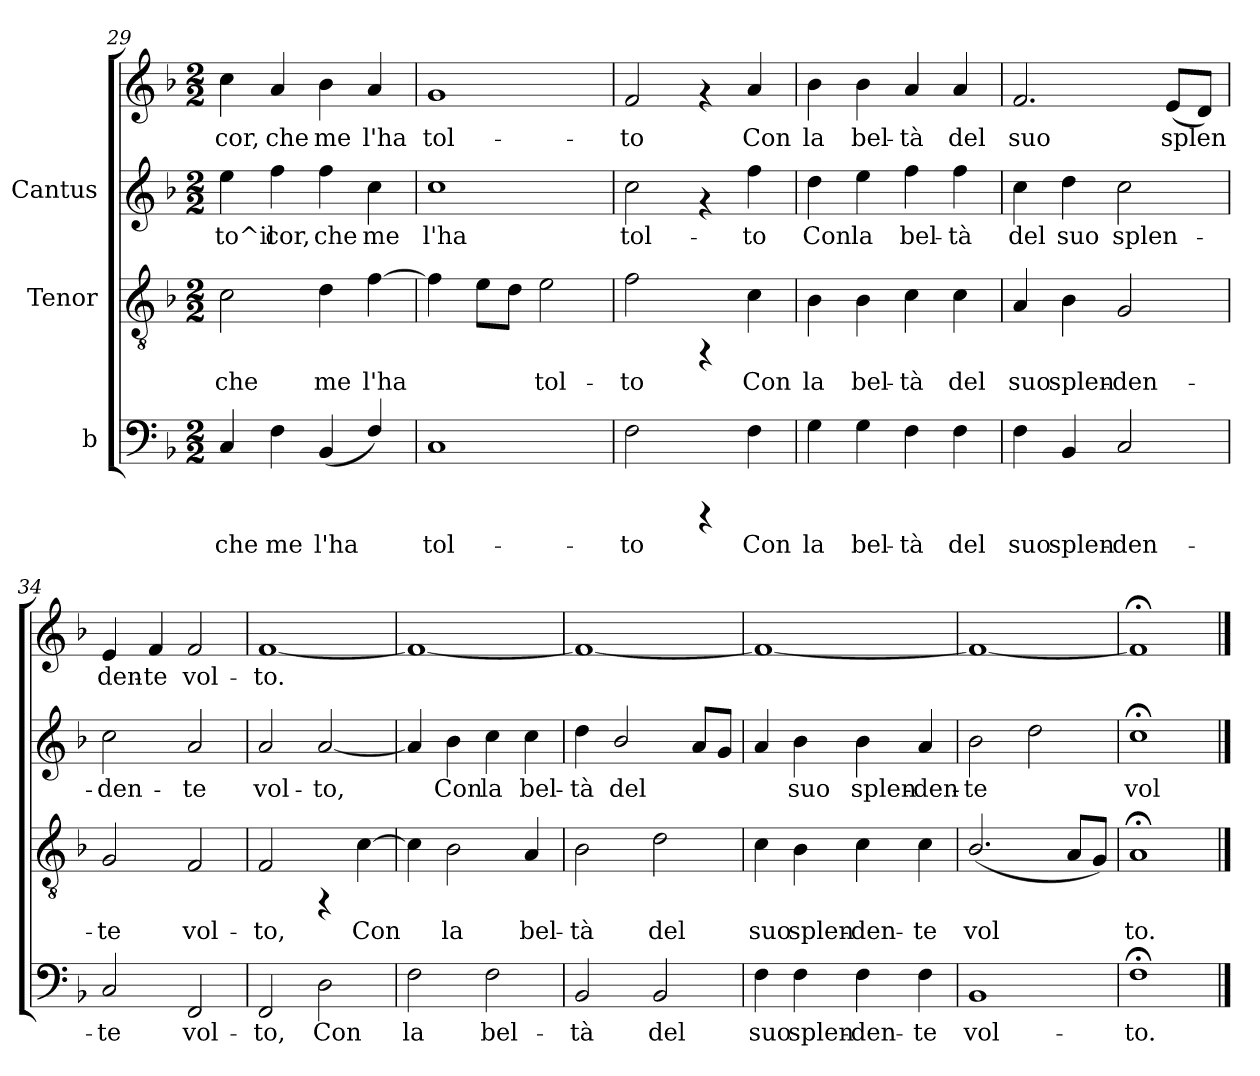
**kern	**text	**kern	**text	**kern	**text	**kern	**text
*part3	*part3	*part2	*part2	*part1	*part1	*part1	*part1
*staff4	*staff4	*staff3	*staff3	*staff2	*staff2	*staff1	*staff1
*I"b	*	*I"Tenor	*	*I"Cantus	*	*	*
*clefF4	*	*clefGv2	*	*clefG2	*	*clefG2	*
*k[b-]	*	*k[b-]	*	*k[b-]	*	*k[b-]	*
*F:	*	*F:	*	*F:	*	*F:	*
*M2/2	*	*M2/2	*	*M2/2	*	*M2/2	*
=29	=29	=29	=29	=29	=29	=29	=29
!	!LO:LY:b:cj	!	!LO:LY:b:cj	!	!LO:LY:b:cj	!	!LO:LY:b:cj
4C/	che	2c\	che	4ee\	to^il	4cc\	-cor,
!	!LO:LY:b:cj	!	!	!	!LO:LY:b:cj	!	!LO:LY:b:cj
4F\	me	.	.	4ff\	cor,	4a/	che
!	!LO:LY:b:cj	!	!LO:LY:b:cj	!	!LO:LY:b:cj	!	!LO:LY:b:cj
(<4BB-/	l'ha	4d\	me	4ff\	che	4b-\	me
!	!LO:LY:b:cj	!	!LO:LY:b:cj	!	!LO:LY:b:cj	!	!LO:LY:b:cj
4F/)	.	[>4f\	l'ha	4cc\	me	4a/	l'ha
=30	=30	=30	=30	=30	=30	=30	=30
!	!LO:LY:b:cj	!	!LO:LY:b:cj	!	!LO:LY:b:cj	!	!LO:LY:b:cj
1C	tol-	4f\]	.	1cc	-l'ha	1g	tol-
!	!	!	!LO:LY:b:cj	!	!	!	!
.	.	8e\L	.	.	.	.	.
!	!	!	!LO:LY:b:cj	!	!	!	!
.	.	8d\J	.	.	.	.	.
!	!	!	!LO:LY:b:cj	!	!	!	!
.	.	2e\	tol-	.	.	.	.
!!LO:PB:g=z
=31	=31	=31	=31	=31	=31	=31	=31
!	!LO:LY:b:cj	!	!LO:LY:b:cj	!	!LO:LY:b:cj	!	!LO:LY:b:cj
2F\	-to	2f\	-to	2cc\	tol-	2f/	to
4rCCC	.	4rFF	.	4rf	.	4rf	.
!	!LO:LY:b:cj	!	!LO:LY:b:cj	!	!LO:LY:b:cj	!	!LO:LY:b:cj
4F\	Con	4c\	Con	4ff\	-to	4a/	Con
=32	=32	=32	=32	=32	=32	=32	=32
!	!LO:LY:b:cj	!	!LO:LY:b:cj	!	!LO:LY:b:cj	!	!LO:LY:b:cj
4G\	la	4B-\	la	4dd\	Con	4b-\	la
!	!LO:LY:b:cj	!	!LO:LY:b:cj	!	!LO:LY:b:cj	!	!LO:LY:b:cj
4G\	bel-	4B-\	bel-	4ee\	la	4b-\	bel-
!	!LO:LY:b:cj	!	!LO:LY:b:cj	!	!LO:LY:b:cj	!	!LO:LY:b:cj
4F\	-tà	4c\	-tà	4ff\	bel-	4a/	-tà
!	!LO:LY:b:cj	!	!LO:LY:b:cj	!	!LO:LY:b:cj	!	!LO:LY:b:cj
4F\	del	4c\	del	4ff\	-tà	4a/	del
=33	=33	=33	=33	=33	=33	=33	=33
!	!LO:LY:b:cj	!	!LO:LY:b:cj	!	!LO:LY:b:cj	!	!LO:LY:b:cj
4F\	suo	4A/	suo	4cc\	-del	2.f/	suo
!	!LO:LY:b:cj	!	!LO:LY:b:cj	!	!LO:LY:b:cj	!	!
4BB-/	splen-	4B-\	splen-	4dd\	suo	.	.
!	!LO:LY:b:cj	!	!LO:LY:b:cj	!	!LO:LY:b:cj	!	!
2C/	-den-	2G/	-den-	2cc\	splen-	.	.
!	!	!	!	!	!	!	!LO:LY:b:cj
.	.	.	.	.	.	(<8e/L	splen-
!	!	!	!	!	!	!	!LO:LY:b:cj
.	.	.	.	.	.	8d/J)	--
=34	=34	=34	=34	=34	=34	=34	=34
!	!LO:LY:b:cj	!	!LO:LY:b:cj	!	!LO:LY:b:cj	!	!LO:LY:b:cj
2C/	-te	2G/	-te	2cc\	-den-	4e/	-den-
!	!	!	!	!	!	!	!LO:LY:b:cj
.	.	.	.	.	.	4f/	-te
!	!LO:LY:b:cj	!	!LO:LY:b:cj	!	!LO:LY:b:cj	!	!LO:LY:b:cj
2FF/	vol-	2F/	vol-	2a/	-te	2f/	vol-
=35	=35	=35	=35	=35	=35	=35	=35
!	!LO:LY:b:cj	!	!LO:LY:b:cj	!	!LO:LY:b:cj	!	!LO:LY:b:cj
2FF/	-to,	2F/	-to,	2a/	vol-	[<1f	to.
!	!LO:LY:b:cj	!	!	!	!LO:LY:b:cj	!	!
2D\	Con	4rFF	.	[<2a/	-to,	.	.
!	!	!	!LO:LY:b:cj	!	!	!	!
.	.	[>4c\	Con	.	.	.	.
!!LO:LB:g=z
=36	=36	=36	=36	=36	=36	=36	=36
!	!LO:LY:b:cj	!	!LO:LY:b:cj	!	!LO:LY:b:cj	!	!
2F\	la	4c\]	.	4a/]	.	1f_<	.
!	!	!	!LO:LY:b:cj	!	!LO:LY:b:cj	!	!
.	.	2B-\	la	4b-\	Con	.	.
!	!LO:LY:b:cj	!	!	!	!LO:LY:b:cj	!	!
2F\	bel-	.	.	4cc\	la	.	.
!	!	!	!LO:LY:b:cj	!	!LO:LY:b:cj	!	!
.	.	4A/	bel-	4cc\	bel-	.	.
=37	=37	=37	=37	=37	=37	=37	=37
!	!LO:LY:b:cj	!	!LO:LY:b:cj	!	!LO:LY:b:cj	!	!
2BB-/	-tà	2B-\	-tà	4dd\	-tà	1f_<	.
!	!	!	!	!	!LO:LY:b:cj	!	!
.	.	.	.	2b-/	del	.	.
!	!LO:LY:b:cj	!	!LO:LY:b:cj	!	!	!	!
2BB-/	del	2d\	del	.	.	.	.
!	!	!	!	!	!LO:LY:b:cj	!	!
.	.	.	.	8a/L	.	.	.
!	!	!	!	!	!LO:LY:b:cj	!	!
.	.	.	.	8g/J	.	.	.
=38	=38	=38	=38	=38	=38	=38	=38
!	!LO:LY:b:cj	!	!LO:LY:b:cj	!	!LO:LY:b:cj	!	!
4F\	suo	4c\	suo	4a/	.	1f_<	.
!	!LO:LY:b:cj	!	!LO:LY:b:cj	!	!LO:LY:b:cj	!	!
4F\	splen-	4B-\	splen-	4b-\	suo	.	.
!	!LO:LY:b:cj	!	!LO:LY:b:cj	!	!LO:LY:b:cj	!	!
4F\	-den-	4c\	-den-	4b-\	splen-	.	.
!	!LO:LY:b:cj	!	!LO:LY:b:cj	!	!LO:LY:b:cj	!	!
4F\	-te	4c\	-te	4a/	-den-	.	.
=39	=39	=39	=39	=39	=39	=39	=39
!	!LO:LY:b:cj	!	!LO:LY:b:cj	!	!LO:LY:b:cj	!	!
1BB-	vol-	(<2.B-/	vol-	2b-\	-te	1f_<	.
!	!	!	!	!	!LO:LY:b:cj	!	!
.	.	.	.	2dd\	.	.	.
!	!	!	!LO:LY:b:cj	!	!	!	!
.	.	8A/L	--	.	.	.	.
!	!	!	!LO:LY:b:cj	!	!	!	!
.	.	8G/J)	--	.	.	.	.
=40	=40	=40	=40	=40	=40	=40	=40
!	!LO:LY:b:cj	!	!LO:LY:b:cj	!	!LO:LY:b:cj	!	!
1F;<	-to.	1A;<	-to.	1cc;<	vol	1f;<]	.
==	==	==	==	==	==	==	==
*-	*-	*-	*-	*-	*-	*-	*-
